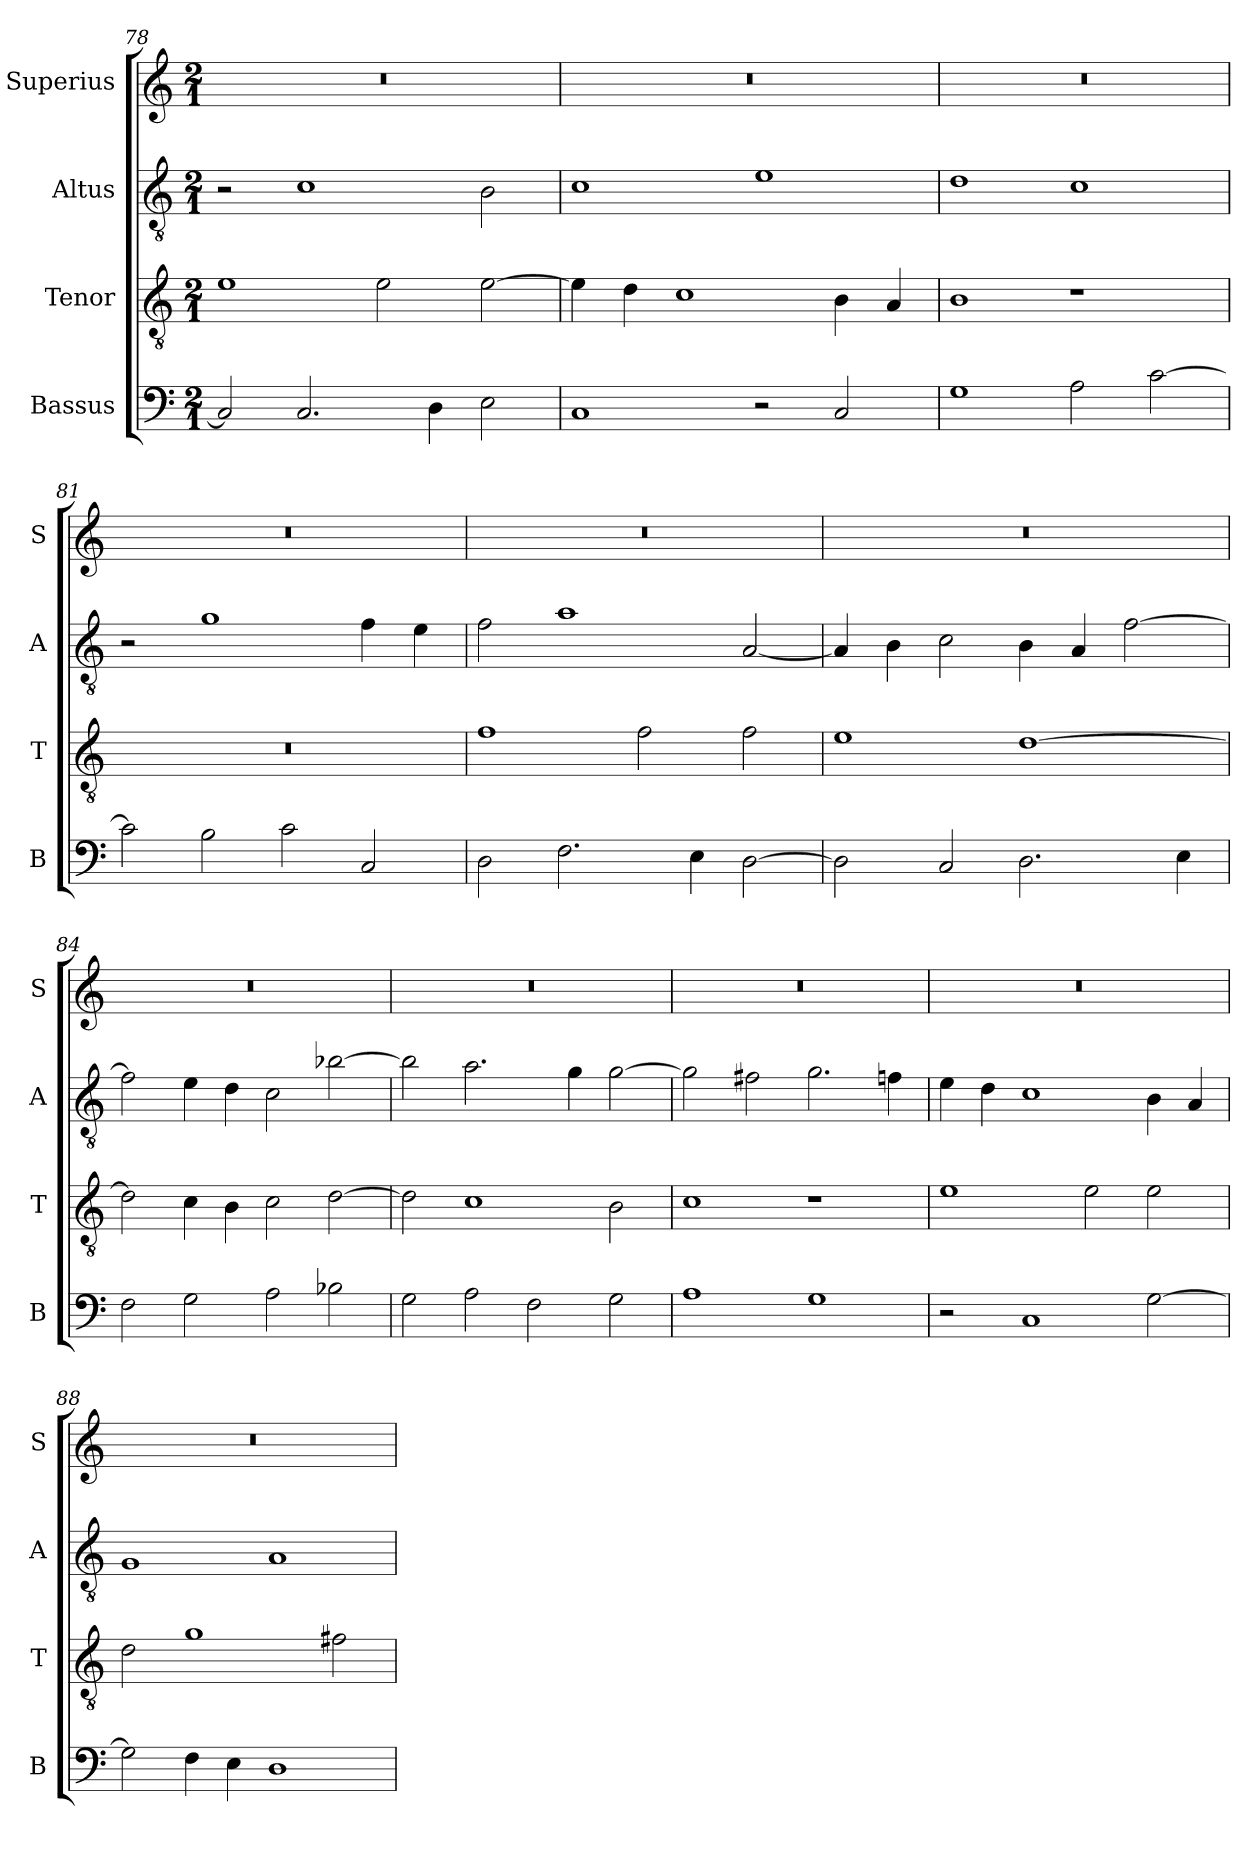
**kern	**kern	**kern	**kern
*part4	*part3	*part2	*part1
*staff4	*staff3	*staff2	*staff1
*I"Bassus	*I"Tenor	*I"Altus	*I"Superius
*I'B	*I'T	*I'A	*I'S
*clefF4	*clefGv2	*clefGv2	*clefG2
*k[]	*k[]	*k[]	*k[]
*M2/1	*M2/1	*M2/1	*M2/1
=78	=78	=78	=78
2C]	1e	2r	0r
2.C	.	1c	.
.	2e	.	.
4D	.	.	.
2E	[2e	2B	.
=79	=79	=79	=79
1C	4e]	1c	0r
.	4d	.	.
.	1c	.	.
2r	.	1e	.
2C	4B	.	.
.	4A	.	.
=80	=80	=80	=80
1G	1B	1d	0r
2A	1r	1c	.
[2c	.	.	.
=81	=81	=81	=81
2c]	0r	2r	0r
2B	.	1g	.
2c	.	.	.
2C	.	4f	.
.	.	4e	.
=82	=82	=82	=82
2D	1f	2f	0r
2.F	.	1a	.
.	2f	.	.
4E	.	.	.
[2D	2f	[2A	.
=83	=83	=83	=83
2D]	1e	4A]	0r
.	.	4B	.
2C	.	2c	.
2.D	[1d	4B	.
.	.	4A	.
.	.	[2f	.
4E	.	.	.
=84	=84	=84	=84
2F	2d]	2f]	0r
2G	4c	4e	.
.	4B	4d	.
2A	2c	2c	.
2B-X	[2d	[2b-X	.
=85	=85	=85	=85
2G	2d]	2b-]	0r
2A	1c	2.a	.
2F	.	.	.
.	.	4g	.
2G	2B	[2g	.
=86	=86	=86	=86
1A	1c	2g]	0r
.	.	2f#X	.
1G	1r	2.g	.
.	.	4fn	.
=87	=87	=87	=87
2r	1e	4e	0r
.	.	4d	.
1C	.	1c	.
.	2e	.	.
[2G	2e	4B	.
.	.	4A	.
=88	=88	=88	=88
2G]	2d	1G	0r
4F	1g	.	.
4E	.	.	.
1D	.	1A	.
.	2f#X	.	.
=	=	=	=
*-	*-	*-	*-
